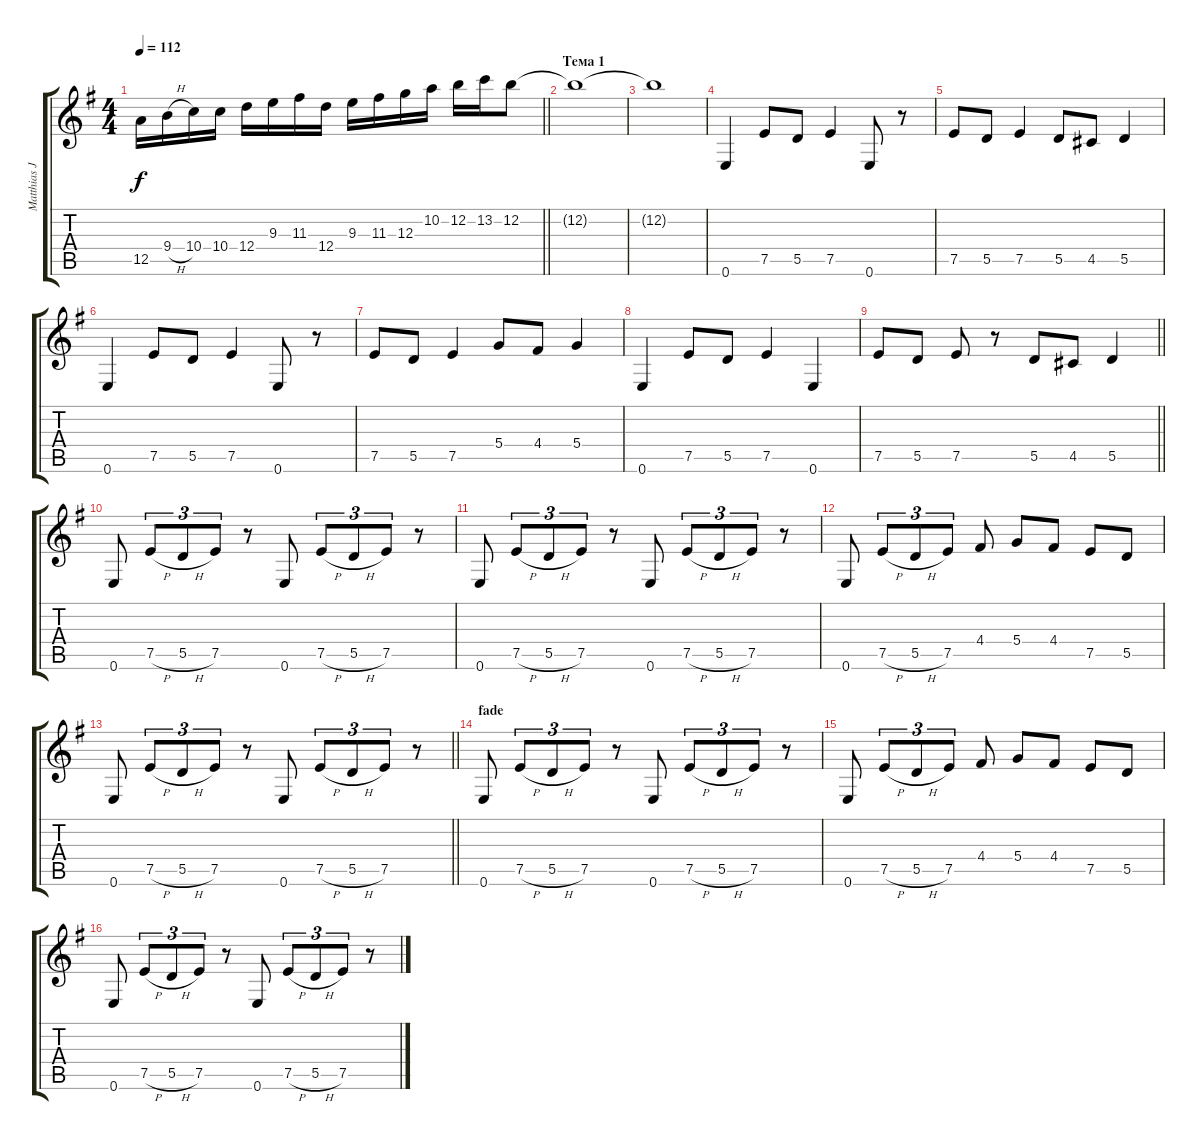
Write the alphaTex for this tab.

\track ("Matthias Jabs" "Matthias J") {instrument overdrivenguitar}
\staff {score tabs}
\tuning (E4 B3 G3 D3 A2 E2) {hide}
\ts (4 4)
\tempo 112
\clef g2
\barLineRight lightlight
\ks eminor
12.5.16{dy f} 9.4{h}.16 10.4.16 10.4.16 12.4.16 9.3.16 11.3.16 12.4.16 9.3.16 11.3.16 12.3.16 10.2.16 12.2.16 13.2.16 12.2.8 |
\section ("" "Тема 1")
12.2{t}.1 |
12.2{t}.1 |
0.6.4 7.5.8 5.5.8 7.5.4 0.6.8 r.8 |
7.5.8 5.5.8 7.5.4 5.5.8 4.5.8 5.5.4 |
0.6.4 7.5.8 5.5.8 7.5.4 0.6.8 r.8 |
7.5.8 5.5.8 7.5.4 5.4.8 4.4.8 5.4.4 |
0.6.4 7.5.8 5.5.8 7.5.4 0.6.4 |
\barLineRight lightlight
7.5.8 5.5.8 7.5.8 r.8 5.5.8 4.5.8 5.5.4 |
0.6.8 7.5{h}.8{tu (3 2)} 5.5{h}.8{tu (3 2)} 7.5.8{tu (3 2)} r.8 0.6.8 7.5{h}.8{tu (3 2)} 5.5{h}.8{tu (3 2)} 7.5.8{tu (3 2)} r.8 |
0.6.8 7.5{h}.8{tu (3 2)} 5.5{h}.8{tu (3 2)} 7.5.8{tu (3 2)} r.8 0.6.8 7.5{h}.8{tu (3 2)} 5.5{h}.8{tu (3 2)} 7.5.8{tu (3 2)} r.8 |
0.6.8 7.5{h}.8{tu (3 2)} 5.5{h}.8{tu (3 2)} 7.5.8{tu (3 2)} 4.4.8 5.4.8 4.4.8 7.5.8 5.5.8 |
\barLineRight lightlight
0.6.8 7.5{h}.8{tu (3 2)} 5.5{h}.8{tu (3 2)} 7.5.8{tu (3 2)} r.8 0.6.8 7.5{h}.8{tu (3 2)} 5.5{h}.8{tu (3 2)} 7.5.8{tu (3 2)} r.8 |
\section ("" "fade")
0.6.8{volume 0} 7.5{h}.8{tu (3 2)} 5.5{h}.8{tu (3 2)} 7.5.8{tu (3 2)} r.8 0.6.8 7.5{h}.8{tu (3 2)} 5.5{h}.8{tu (3 2)} 7.5.8{tu (3 2)} r.8 |
0.6.8 7.5{h}.8{tu (3 2)} 5.5{h}.8{tu (3 2)} 7.5.8{tu (3 2)} 4.4.8 5.4.8 4.4.8 7.5.8 5.5.8 |
0.6.8 7.5{h}.8{tu (3 2)} 5.5{h}.8{tu (3 2)} 7.5.8{tu (3 2)} r.8 0.6.8 7.5{h}.8{tu (3 2)} 5.5{h}.8{tu (3 2)} 7.5.8{tu (3 2)} r.8
